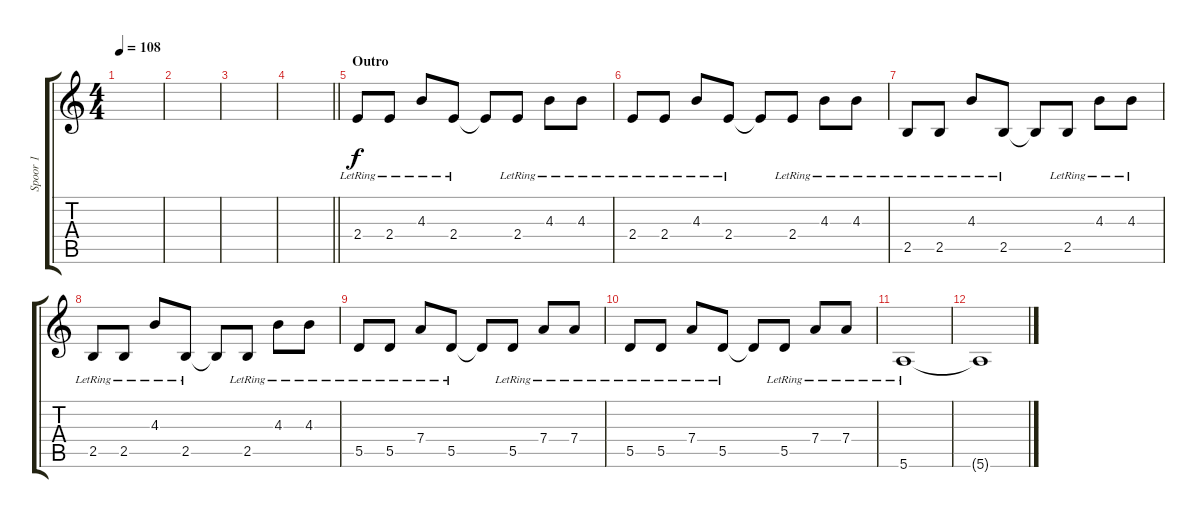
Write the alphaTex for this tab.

\track ("Spoor 1" "Spoor 1") {instrument electricguitarjazz}
\staff {score tabs}
\tuning (E4 B3 G3 D3 A2 E2) {hide}
\ts (4 4)
\tempo 108
\clef g2
\ks c
|
|
|
\barLineRight lightlight
|
\section ("" "Outro")
2.4{lr}.8 2.4{lr}.8 4.3{lr}.8 2.4{lr}.8 2.4{t}.8 2.4{lr}.8 4.3{lr}.8 4.3{lr}.8 |
2.4{lr}.8 2.4{lr}.8 4.3{lr}.8 2.4{lr}.8 2.4{t}.8 2.4{lr}.8 4.3{lr}.8 4.3{lr}.8 |
2.5{lr}.8 2.5{lr}.8 4.3{lr}.8 2.5{lr}.8 2.5{t}.8 2.5{lr}.8 4.3{lr}.8 4.3{lr}.8 |
2.5{lr}.8 2.5{lr}.8 4.3{lr}.8 2.5{lr}.8 2.5{t}.8 2.5{lr}.8 4.3{lr}.8 4.3{lr}.8 |
5.5{lr}.8 5.5{lr}.8 7.4{lr}.8 5.5{lr}.8 5.5{t}.8 5.5{lr}.8 7.4{lr}.8 7.4{lr}.8 |
5.5{lr}.8 5.5{lr}.8 7.4{lr}.8 5.5{lr}.8 5.5{t}.8 5.5{lr}.8 7.4{lr}.8 7.4{lr}.8 |
5.6{lr}.1 |
5.6{t}.1
